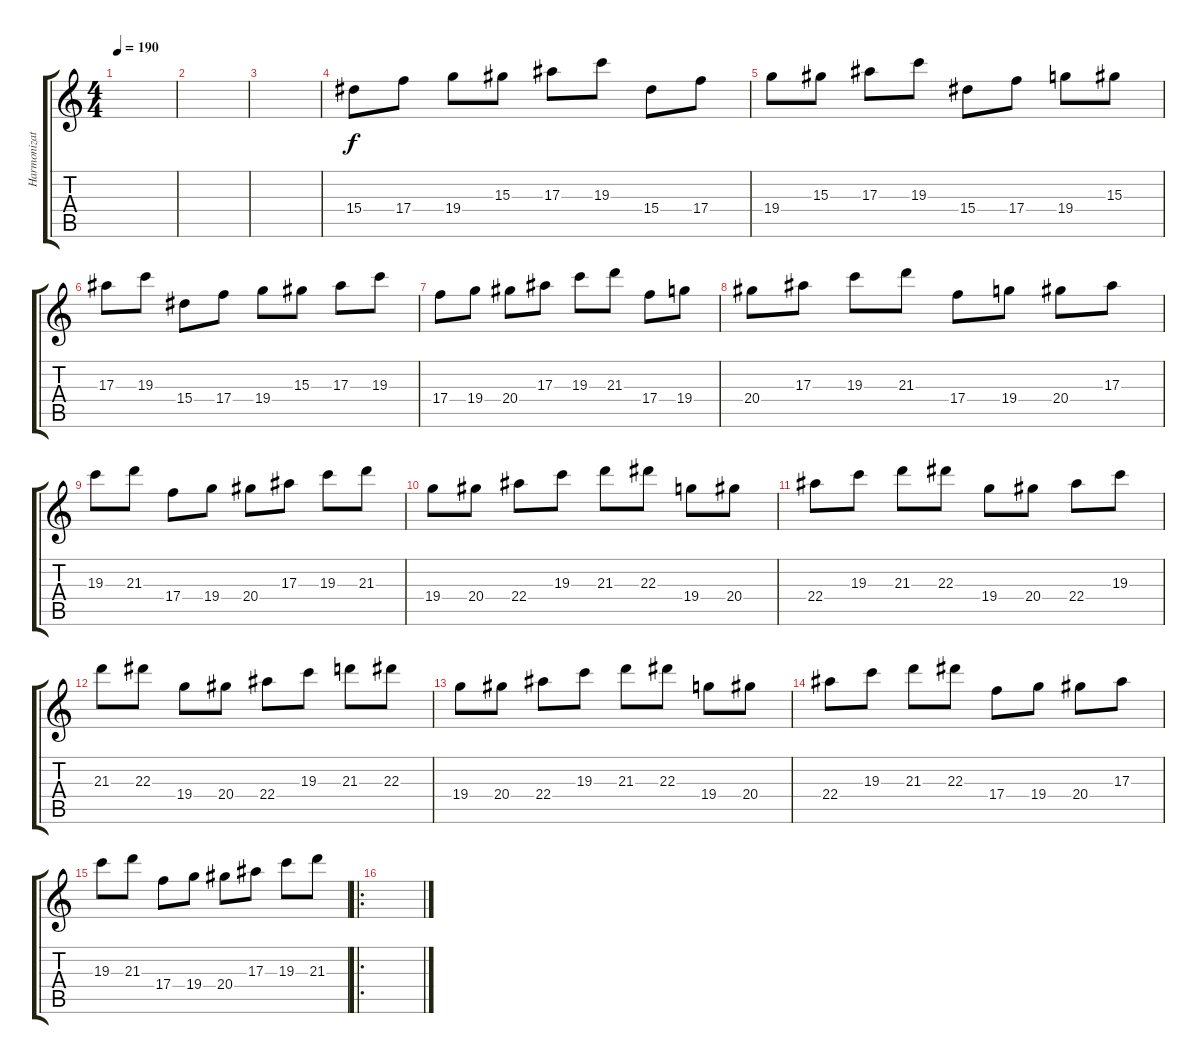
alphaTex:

\track ("Harmonization" "Harmonizat") {instrument distortionguitar}
\staff {score tabs}
\tuning (D4 A3 F3 C3 G2 C2) {hide}
\ts (4 4)
\tempo 190
\clef g2
\ks c
|
|
|
15.4.8 17.4.8 19.4.8 15.3.8 17.3.8 19.3.8 15.4.8 17.4.8 |
19.4.8 15.3.8 17.3.8 19.3.8 15.4.8 17.4.8 19.4.8 15.3.8 |
17.3.8 19.3.8 15.4.8 17.4.8 19.4.8 15.3.8 17.3.8 19.3.8 |
17.4.8 19.4.8 20.4.8 17.3.8 19.3.8 21.3.8 17.4.8 19.4.8 |
20.4.8 17.3.8 19.3.8 21.3.8 17.4.8 19.4.8 20.4.8 17.3.8 |
19.3.8 21.3.8 17.4.8 19.4.8 20.4.8 17.3.8 19.3.8 21.3.8 |
19.4.8 20.4.8 22.4.8 19.3.8 21.3.8 22.3.8 19.4.8 20.4.8 |
22.4.8 19.3.8 21.3.8 22.3.8 19.4.8 20.4.8 22.4.8 19.3.8 |
21.3.8 22.3.8 19.4.8 20.4.8 22.4.8 19.3.8 21.3.8 22.3.8 |
19.4.8 20.4.8 22.4.8 19.3.8 21.3.8 22.3.8 19.4.8 20.4.8 |
22.4.8 19.3.8 21.3.8 22.3.8 17.4.8 19.4.8 20.4.8 17.3.8 |
19.3.8 21.3.8 17.4.8 19.4.8 20.4.8 17.3.8 19.3.8 21.3.8 |
\ro
